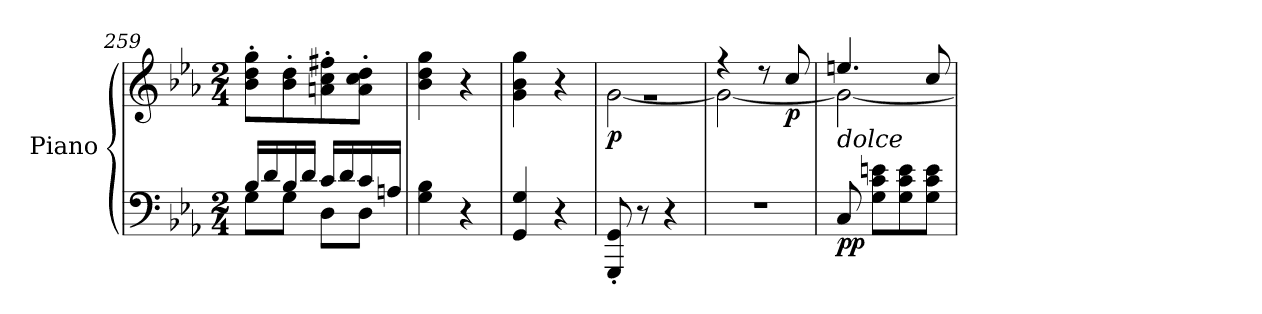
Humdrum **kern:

**kern	**kern	**dynam
*part1	*part1	*part1
*staff2	*staff1	*staff1/2
*I"Piano	*	*
*I'Pno	*	*
*clefF4	*clefG2	*
*k[b-e-a-]	*k[b-e-a-]	*
*M2/4	*M2/4	*
=259	=259	=259
*^	*	*
16B-/LL	8G\L	8b-\' 8dd\' 8gg\'L	.
16d/	.	.	.
16B-/	8G\J	8b-\' 8dd\'	.
16d/JJ	.	.	.
16c/LL	8D\L	8an\' 8cc\' 8ff#X\'	.
16d/	.	.	.
16c/	8D\J	8a\' 8cc\' 8dd\'J	.
16An/JJ	.	.	.
*v	*v	*	*
=260	=260	=260
4G\ 4B-\	4b-\ 4dd\ 4gg\	.
4r	4r	.
=261	=261	=261
4GG/ 4G/	4g\ 4b-\ 4gg\	.
4r	4r	.
=262	=262	=262
*	*^	*
!	!	!	!LO:DY:b
8GGG/' 8GG/'	2rg	[2g\	p
8r	.	.	.
4r	.	.	.
=263	=263	=263	=263
2r	4r	2g\_	.
.	8r	.	.
!	!	!	!LO:DY:b
.	8cc/	.	p
=264	=264	=264	=264
!LO:TX:a:i:t=dolce	!	!	!
!	!	!	!LO:DY:b=2
8C/	4.een/	2g\_	pp
8G\ 8c\ 8en\L	.	.	.
8G\ 8c\ 8e\	.	.	.
8G\ 8c\ 8e\J	8cc/	.	.
*	*v	*v	*
=	=	=
*-	*-	*-
